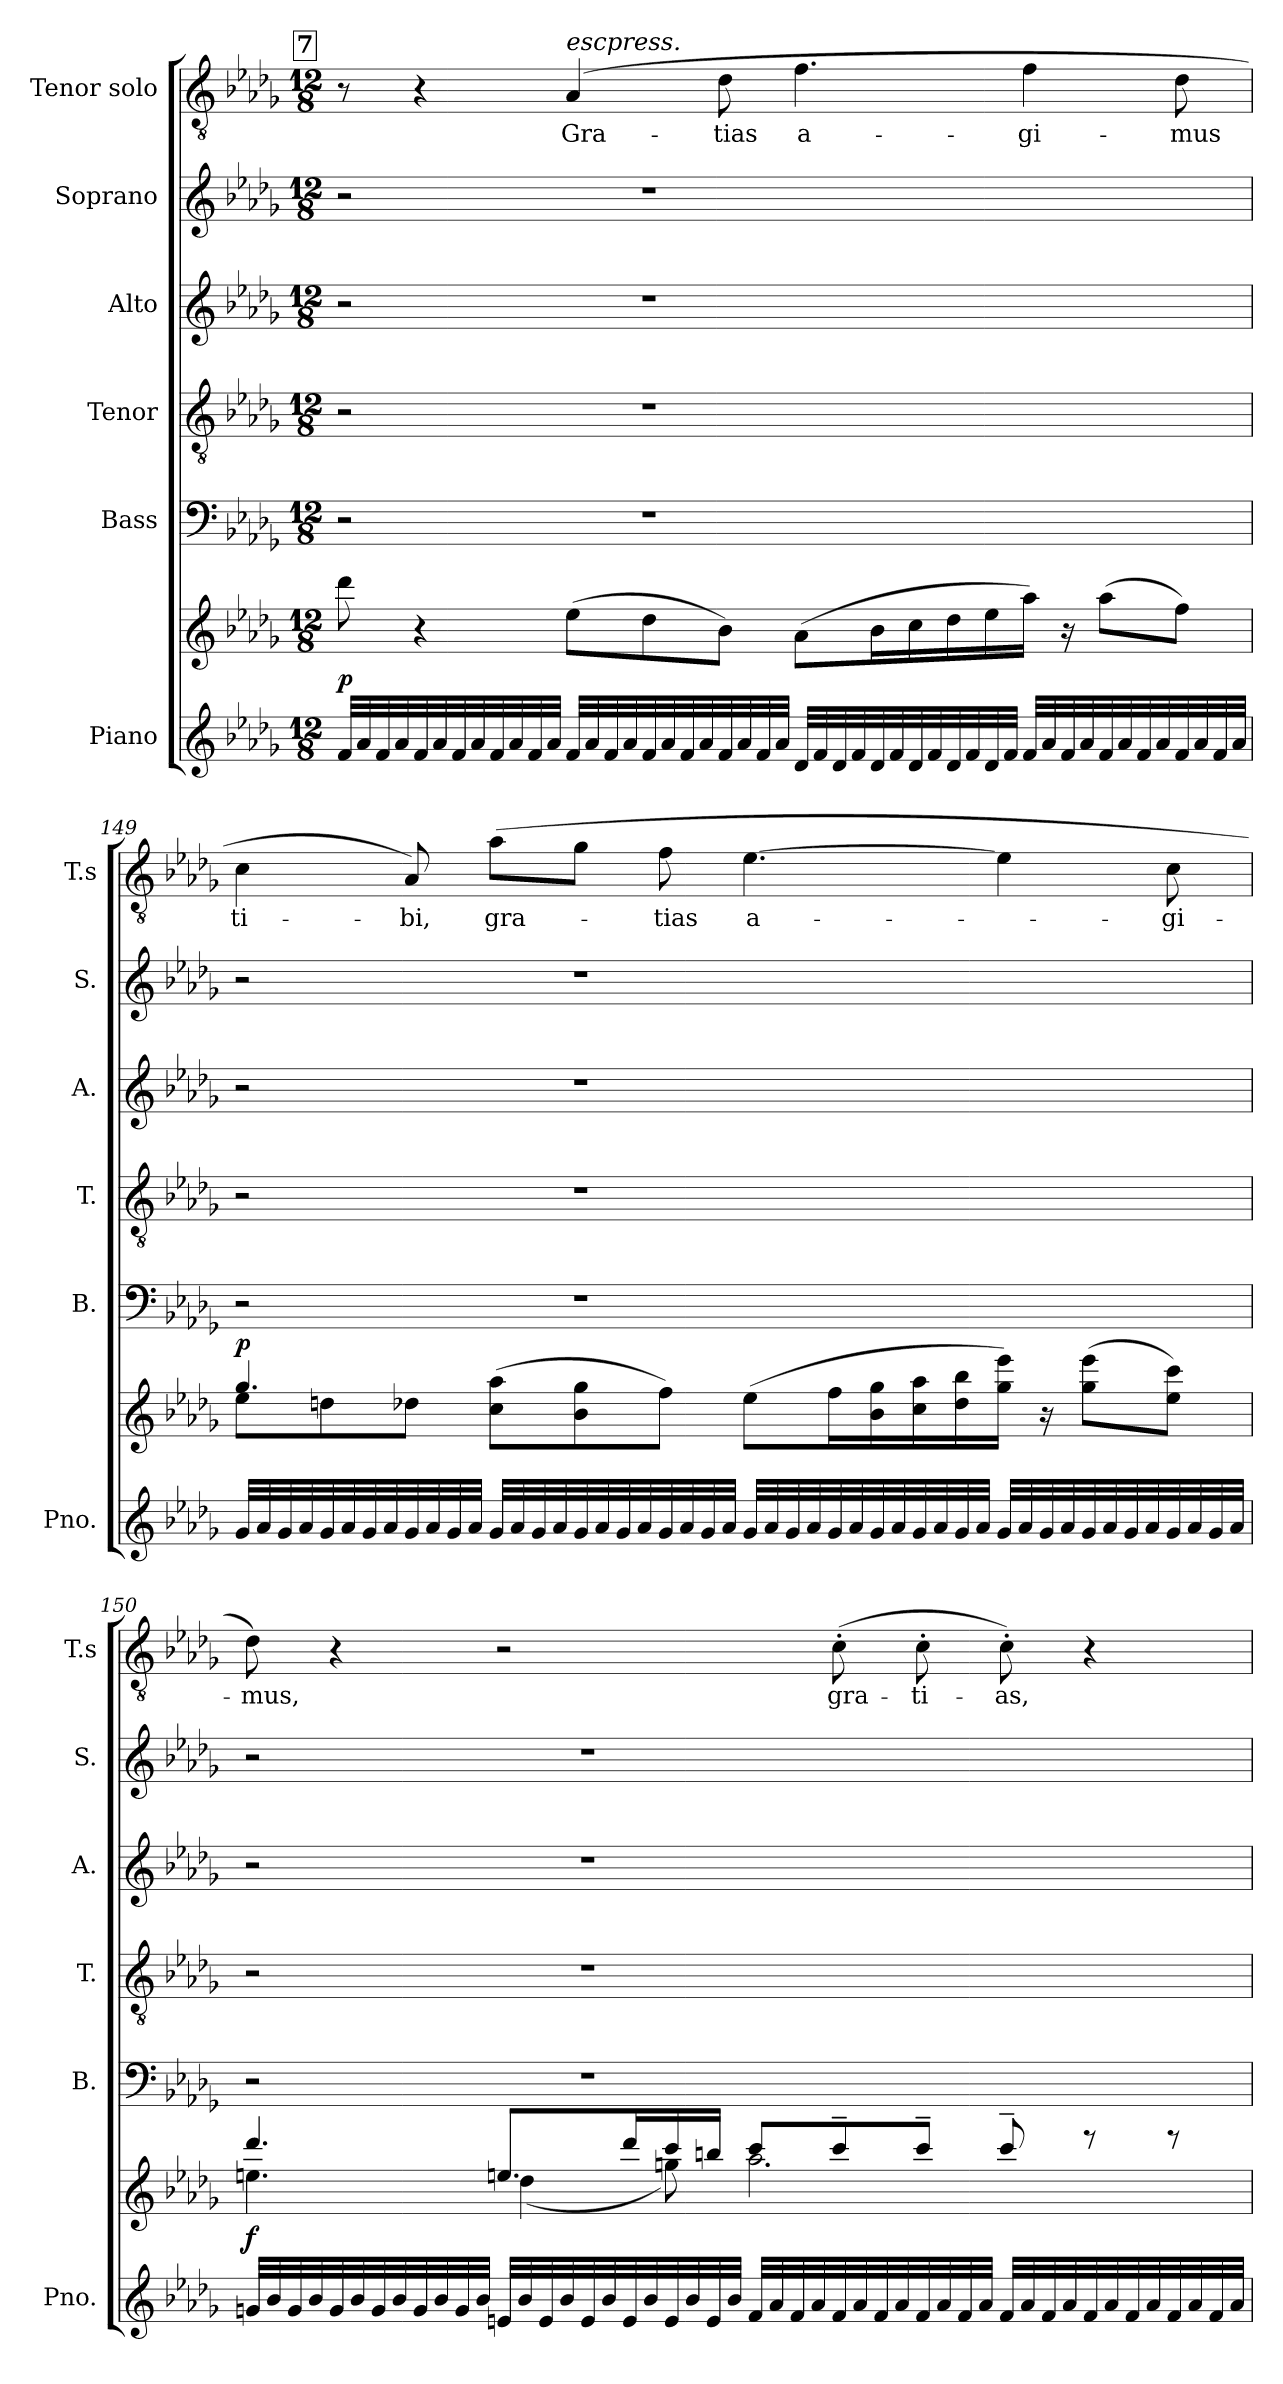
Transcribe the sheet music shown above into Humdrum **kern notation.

**kern	**kern	**dynam	**kern	**kern	**kern	**kern	**kern	**text
*part6	*part6	*part6	*part5	*part4	*part3	*part2	*part1	*part1
*staff7	*staff6	*staff6/7	*staff5	*staff4	*staff3	*staff2	*staff1	*staff1
*I"Piano	*	*	*I"Bass	*I"Tenor	*I"Alto	*I"Soprano	*I"Tenor solo	*
*I'Pno.	*	*	*I'B.	*I'T.	*I'A.	*I'S.	*I'T.s	*
!!LO:LB:g=z
*clefG2	*clefG2	*	*clefF4	*clefGv2	*clefG2	*clefG2	*clefGv2	*
*k[b-e-a-d-g-]	*k[b-e-a-d-g-]	*	*k[b-e-a-d-g-]	*k[b-e-a-d-g-]	*k[b-e-a-d-g-]	*k[b-e-a-d-g-]	*k[b-e-a-d-g-]	*
*M12/8	*M12/8	*	*M12/8	*M12/8	*M12/8	*M12/8	*M12/8	*
!!LO:REH:place=s1:a:B:fs=14:t=7
=148	=148	=148	=148	=148	=148	=148	=148	=148
!	!	!LO:DY:a=2	!	!	!	!	!	!
32f/LLL	8ddd-\	p	2r	2r	2r	2r	8r	.
32a-/	.	.	.	.	.	.	.	.
32f/	.	.	.	.	.	.	.	.
32a-/	.	.	.	.	.	.	.	.
32f/	4r	.	.	.	.	.	4r	.
32a-/	.	.	.	.	.	.	.	.
32f/	.	.	.	.	.	.	.	.
32a-/	.	.	.	.	.	.	.	.
32f/	.	.	.	.	.	.	.	.
32a-/	.	.	.	.	.	.	.	.
32f/	.	.	.	.	.	.	.	.
32a-/JJJ	.	.	.	.	.	.	.	.
!	!	!	!	!	!	!	!LO:TX:a:i:t=escpress.	!
!	!	!	!	!	!	!	!	!LO:LY:b
32f/LLL	(>8ee-\L	.	.	.	.	.	(>4A-/	Gra-
32a-/	.	.	.	.	.	.	.	.
32f/	.	.	.	.	.	.	.	.
32a-/	.	.	.	.	.	.	.	.
32f/	8dd-\	.	1r	1r	1r	1r	.	.
32a-/	.	.	.	.	.	.	.	.
32f/	.	.	.	.	.	.	.	.
32a-/	.	.	.	.	.	.	.	.
!	!	!	!	!	!	!	!	!LO:LY:b
32f/	8b-\J)	.	.	.	.	.	8d-\	-tias
32a-/	.	.	.	.	.	.	.	.
32f/	.	.	.	.	.	.	.	.
32a-/JJJ	.	.	.	.	.	.	.	.
!	!	!	!	!	!	!	!	!LO:LY:b
32d-/LLL	(>8a-\L	.	.	.	.	.	4.f\	a-
32f/	.	.	.	.	.	.	.	.
32d-/	.	.	.	.	.	.	.	.
32f/	.	.	.	.	.	.	.	.
32d-/	16b-\L	.	.	.	.	.	.	.
32f/	.	.	.	.	.	.	.	.
32d-/	16cc\	.	.	.	.	.	.	.
32f/	.	.	.	.	.	.	.	.
32d-/	16dd-\	.	.	.	.	.	.	.
32f/	.	.	.	.	.	.	.	.
32d-/	16ee-\	.	.	.	.	.	.	.
32f/JJJ	.	.	.	.	.	.	.	.
!	!	!	!	!	!	!	!	!LO:LY:b
32f/LLL	16aa-\JJ)	.	.	.	.	.	4f\	-gi-
32a-/	.	.	.	.	.	.	.	.
32f/	16r	.	.	.	.	.	.	.
32a-/	.	.	.	.	.	.	.	.
32f/	(>8aa-\L	.	.	.	.	.	.	.
32a-/	.	.	.	.	.	.	.	.
32f/	.	.	.	.	.	.	.	.
32a-/	.	.	.	.	.	.	.	.
!	!	!	!	!	!	!	!	!LO:LY:b
32f/	8ff\J)	.	.	.	.	.	8d-\	-mus
32a-/	.	.	.	.	.	.	.	.
32f/	.	.	.	.	.	.	.	.
32a-/JJJ	.	.	.	.	.	.	.	.
!!LO:LB:g=z
=149	=149	=149	=149	=149	=149	=149	=149	=149
*	*^	*	*	*	*	*	*	*
!	!	!	!LO:DY:a	!	!	!	!	!	!LO:LY:b
32g-/LLL	4.gg-/	8ee-\L	p	2r	2r	2r	2r	4c\	ti-
32a-/	.	.	.	.	.	.	.	.	.
32g-/	.	.	.	.	.	.	.	.	.
32a-/	.	.	.	.	.	.	.	.	.
32g-/	.	8ddn\	.	.	.	.	.	.	.
32a-/	.	.	.	.	.	.	.	.	.
32g-/	.	.	.	.	.	.	.	.	.
32a-/	.	.	.	.	.	.	.	.	.
!	!	!	!	!	!	!	!	!	!LO:LY:b
32g-/	.	8dd-X\J	.	.	.	.	.	8A-/)	-bi,
32a-/	.	.	.	.	.	.	.	.	.
32g-/	.	.	.	.	.	.	.	.	.
32a-/JJJ	.	.	.	.	.	.	.	.	.
!	!	!	!	!	!	!	!	!	!LO:LY:b
32g-/LLL	(<8cc\ 8aa-\L	1ryy	.	.	.	.	.	(>8a-\L	gra-
32a-/	.	.	.	.	.	.	.	.	.
32g-/	.	.	.	.	.	.	.	.	.
32a-/	.	.	.	.	.	.	.	.	.
32g-/	8b-\ 8gg-\	.	.	1r	1r	1r	1r	8g-\J	.
32a-/	.	.	.	.	.	.	.	.	.
32g-/	.	.	.	.	.	.	.	.	.
32a-/	.	.	.	.	.	.	.	.	.
!	!	!	!	!	!	!	!	!	!LO:LY:b
32g-/	8ff\J)	.	.	.	.	.	.	8f\	-tias
32a-/	.	.	.	.	.	.	.	.	.
32g-/	.	.	.	.	.	.	.	.	.
32a-/JJJ	.	.	.	.	.	.	.	.	.
!	!	!	!	!	!	!	!	!	!LO:LY:b
32g-/LLL	(<8ee-\L	.	.	.	.	.	.	[4.e-\	a-
32a-/	.	.	.	.	.	.	.	.	.
32g-/	.	.	.	.	.	.	.	.	.
32a-/	.	.	.	.	.	.	.	.	.
32g-/	16ff\L	.	.	.	.	.	.	.	.
32a-/	.	.	.	.	.	.	.	.	.
32g-/	16b-\ 16gg-\	.	.	.	.	.	.	.	.
32a-/	.	.	.	.	.	.	.	.	.
32g-/	16cc\ 16aa-\	.	.	.	.	.	.	.	.
32a-/	.	.	.	.	.	.	.	.	.
32g-/	16dd-\ 16bb-\	.	.	.	.	.	.	.	.
32a-/JJJ	.	.	.	.	.	.	.	.	.
32g-/LLL	16gg-\ 16eee-\JJ)	.	.	.	.	.	.	4e-\]	.
32a-/	.	.	.	.	.	.	.	.	.
32g-/	16r	.	.	.	.	.	.	.	.
32a-/	.	.	.	.	.	.	.	.	.
32g-/	(<8gg-\ 8eee-\L	.	.	.	.	.	.	.	.
32a-/	.	.	.	.	.	.	.	.	.
32g-/	.	.	.	.	.	.	.	.	.
32a-/	.	.	.	.	.	.	.	.	.
!	!	!	!	!	!	!	!	!	!LO:LY:b
32g-/	8ee-\ 8ccc\J)	8ryy	.	.	.	.	.	8c\	-gi-
32a-/	.	.	.	.	.	.	.	.	.
32g-/	.	.	.	.	.	.	.	.	.
32a-/JJJ	.	.	.	.	.	.	.	.	.
!!LO:LB:g=z
=150	=150	=150	=150	=150	=150	=150	=150	=150	=150
!	!	!	!LO:DY:a=2	!	!	!	!	!	!LO:LY:b
32gn/LLL	4.ddd-/	4.een\	f	2r	2r	2r	2r	8d-\)	-mus,
32b-/	.	.	.	.	.	.	.	.	.
32g/	.	.	.	.	.	.	.	.	.
32b-/	.	.	.	.	.	.	.	.	.
32g/	.	.	.	.	.	.	.	4r	.
32b-/	.	.	.	.	.	.	.	.	.
32g/	.	.	.	.	.	.	.	.	.
32b-/	.	.	.	.	.	.	.	.	.
32g/	.	.	.	.	.	.	.	.	.
32b-/	.	.	.	.	.	.	.	.	.
32g/	.	.	.	.	.	.	.	.	.
32b-/JJJ	.	.	.	.	.	.	.	.	.
32en/LLL	8.een/L	(<4dd-\	.	.	.	.	.	2r	.
32b-/	.	.	.	.	.	.	.	.	.
32e/	.	.	.	.	.	.	.	.	.
32b-/	.	.	.	.	.	.	.	.	.
32e/	.	.	.	1r	1r	1r	1r	.	.
32b-/	.	.	.	.	.	.	.	.	.
32e/	16ddd-/L	.	.	.	.	.	.	.	.
32b-/	.	.	.	.	.	.	.	.	.
32e/	16ccc/	8ggn\)	.	.	.	.	.	.	.
32b-/	.	.	.	.	.	.	.	.	.
32e/	16bbn/JJ	.	.	.	.	.	.	.	.
32b-/JJJ	.	.	.	.	.	.	.	.	.
32f/LLL	8ccc/L	2.aa-\	.	.	.	.	.	.	.
32a-/	.	.	.	.	.	.	.	.	.
32f/	.	.	.	.	.	.	.	.	.
32a-/	.	.	.	.	.	.	.	.	.
!	!	!	!	!	!	!	!	!	!LO:LY:b
32f/	8ccc~/	.	.	.	.	.	.	(>8c'\	gra-
32a-/	.	.	.	.	.	.	.	.	.
32f/	.	.	.	.	.	.	.	.	.
32a-/	.	.	.	.	.	.	.	.	.
!	!	!	!	!	!	!	!	!	!LO:LY:b
32f/	8ccc~/J	.	.	.	.	.	.	8c'\	-ti-
32a-/	.	.	.	.	.	.	.	.	.
32f/	.	.	.	.	.	.	.	.	.
32a-/JJJ	.	.	.	.	.	.	.	.	.
!	!	!	!	!	!	!	!	!	!LO:LY:b
32f/LLL	8ccc~/	.	.	.	.	.	.	8c'\)	-as,
32a-/	.	.	.	.	.	.	.	.	.
32f/	.	.	.	.	.	.	.	.	.
32a-/	.	.	.	.	.	.	.	.	.
32f/	8r	.	.	.	.	.	.	4r	.
32a-/	.	.	.	.	.	.	.	.	.
32f/	.	.	.	.	.	.	.	.	.
32a-/	.	.	.	.	.	.	.	.	.
32f/	8r	.	.	.	.	.	.	.	.
32a-/	.	.	.	.	.	.	.	.	.
32f/	.	.	.	.	.	.	.	.	.
32a-/JJJ	.	.	.	.	.	.	.	.	.
*	*v	*v	*	*	*	*	*	*	*
=	=	=	=	=	=	=	=	=
*-	*-	*-	*-	*-	*-	*-	*-	*-
